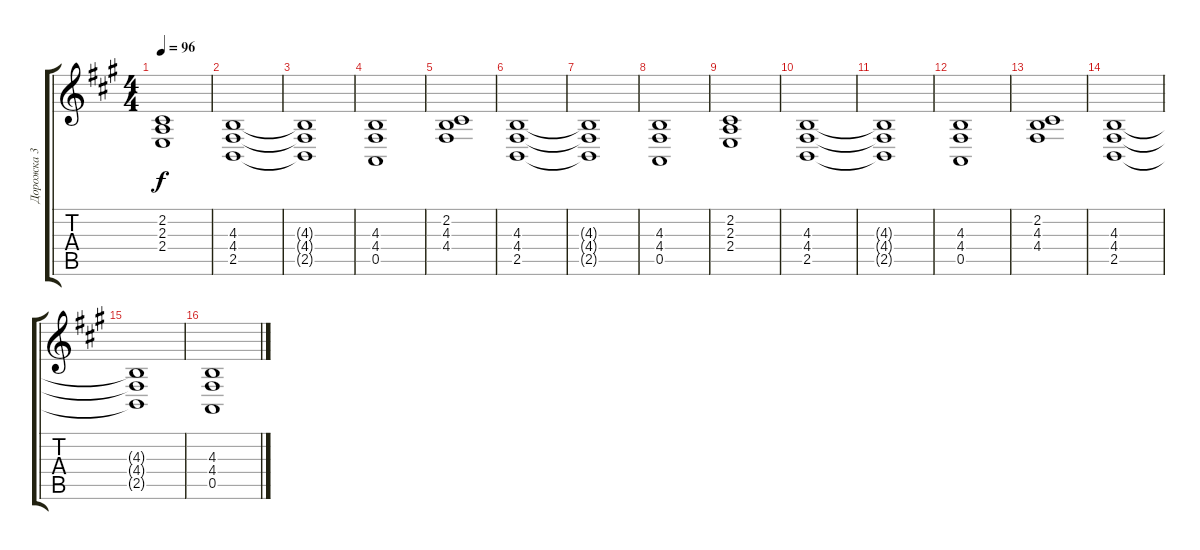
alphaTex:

\track ("Дорожка 3" "Дорожка 3") {solo instrument choiraahs}
\staff {score tabs}
\tuning (E4 B3 G3 D3 A2 E2) {hide}
\ts (4 4)
\tempo 96
\clef g2
\ks f#minor
(2.2 2.3 2.4).1{dy f} |
(4.3 4.4 2.5).1 |
(4.3{t} 4.4{t} 2.5{t}).1 |
(4.3 4.4 0.5).1 |
(2.2 4.3 4.4).1 |
(4.3 4.4 2.5).1 |
(4.3{t} 4.4{t} 2.5{t}).1 |
(4.3 4.4 0.5).1 |
(2.2 2.3 2.4).1 |
(4.3 4.4 2.5).1 |
(4.3{t} 4.4{t} 2.5{t}).1 |
(4.3 4.4 0.5).1 |
(2.2 4.3 4.4).1 |
(4.3 4.4 2.5).1 |
(4.3{t} 4.4{t} 2.5{t}).1 |
(4.3 4.4 0.5).1
